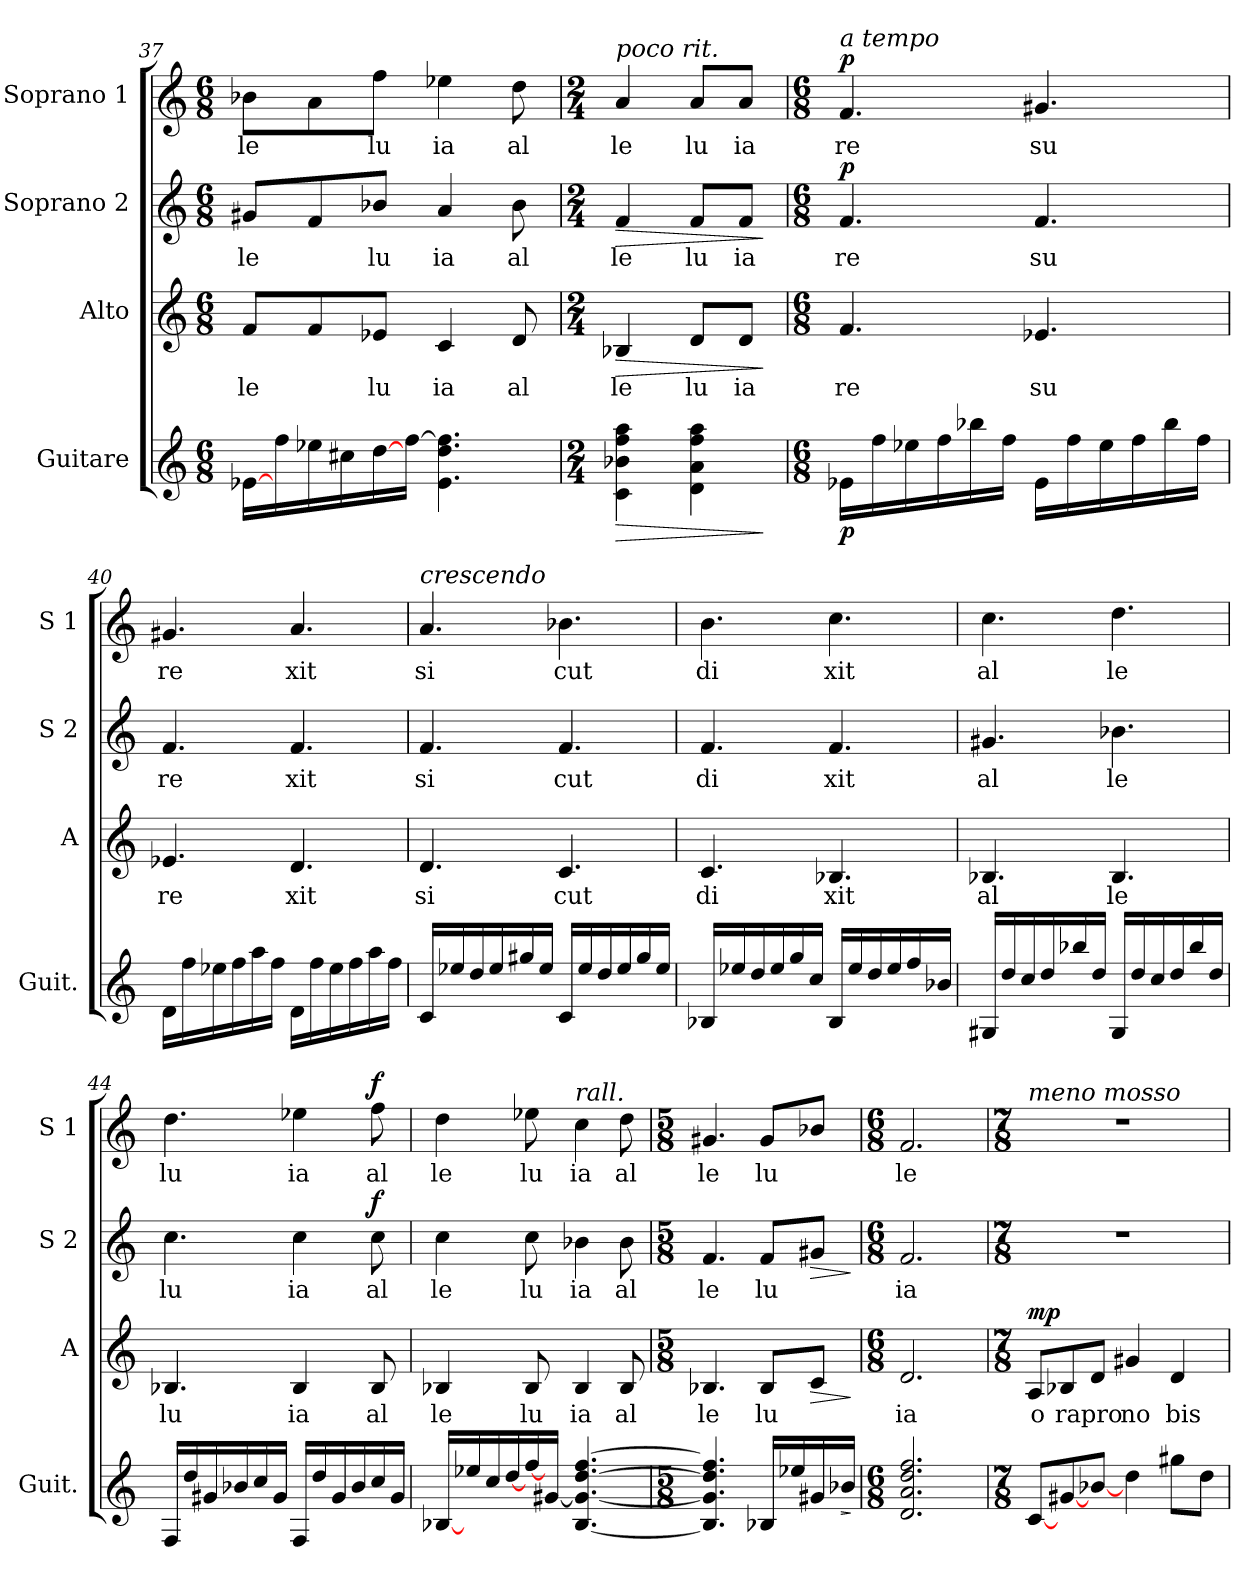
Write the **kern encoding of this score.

**kern	**dynam	**kern	**text	**dynam	**kern	**text	**dynam	**kern	**text	**dynam
*part4	*part4	*part3	*part3	*part3	*part2	*part2	*part2	*part1	*part1	*part1
*staff4	*staff4	*staff3	*staff3	*staff3	*staff2	*staff2	*staff2	*staff1	*staff1	*staff1
*I"Guitare	*	*I"Alto	*	*	*I"Soprano 2	*	*	*I"Soprano 1	*	*
*I'Guit.	*	*I'A	*	*	*I'S 2	*	*	*I'S 1	*	*
!!LO:PB:g=z
*clefG2	*	*clefG2	*	*	*clefG2	*	*	*clefG2	*	*
*ITrd7c12	*	*	*	*	*	*	*	*	*	*
*k[]	*	*k[]	*	*	*k[]	*	*	*k[]	*	*
*C:	*	*C:	*	*	*C:	*	*	*C:	*	*
*M6/8	*	*M6/8	*	*	*M6/8	*	*	*M6/8	*	*
=37	=37	=37	=37	=37	=37	=37	=37	=37	=37	=37
!	!	!	!LO:LY:b	!	!	!LO:LY:b	!	!	!LO:LY:b	!
[16E-X\LL	.	8f/L	le	.	8g#X/L	le	.	8b-X\L	le	.
16f\	.	.	.	.	.	.	.	.	.	.
16e-X\	.	8f/	.	.	8f/	.	.	8a\	.	.
16c#X\	.	.	.	.	.	.	.	.	.	.
!	!	!	!LO:LY:b	!	!	!LO:LY:b	!	!	!LO:LY:b	!
[16d\	.	8e-X/J	lu	.	8b-X/J	lu	.	8ff\J	lu	.
[16f\JJ	.	.	.	.	.	.	.	.	.	.
!	!	!	!LO:LY:b	!	!	!LO:LY:b	!	!	!LO:LY:b	!
4.E-\ 4.d\ 4.f\]	.	4c/	ia	.	4a/	ia	.	4ee-X\	ia	.
!	!	!	!LO:LY:b	!	!	!LO:LY:b	!	!	!LO:LY:b	!
.	.	8d/	al	.	8b-\	al	.	8dd\	al	.
=38	=38	=38	=38	=38	=38	=38	=38	=38	=38	=38
*M2/4	*	*M2/4	*	*	*M2/4	*	*	*M2/4	*	*
!	!	!	!	!	!	!	!	!LO:TX:a:i:t=poco rit.	!	!
!	!LO:HP:b	!	!LO:LY:b	!LO:HP:b	!	!LO:LY:b	!LO:HP:b	!	!LO:LY:b	!
4C\ 4B-X\ 4f\ 4a\	>	4B-X/	le	>	4f/	le	>	4a/	le	.
!	!	!	!LO:LY:b	!	!	!LO:LY:b	!	!	!LO:LY:b	!
4D\ 4A\ 4f\ 4a\	.	8d/L	lu	.	8f/L	lu	.	8a/L	lu	.
!	!	!	!LO:LY:b	!	!	!LO:LY:b	!	!	!LO:LY:b	!
.	.	8d/J	ia	.	8f/J	ia	.	8a/J	ia	.
.	]	.	.	]	.	.	]	.	.	.
=39	=39	=39	=39	=39	=39	=39	=39	=39	=39	=39
*M6/8	*	*M6/8	*	*	*M6/8	*	*	*M6/8	*	*
!	!	!	!	!	!	!	!	!LO:TX:a:i:t=a tempo	!	!
!	!LO:DY:b	!	!LO:LY:b	!	!	!LO:LY:b	!LO:DY:b	!	!LO:LY:b	!LO:DY:b
16E-X\LL	p	4.f/	re	.	4.f/	re	p	4.f/	re	p
16f\	.	.	.	.	.	.	.	.	.	.
16e-X\	.	.	.	.	.	.	.	.	.	.
16f\	.	.	.	.	.	.	.	.	.	.
16b-X\	.	.	.	.	.	.	.	.	.	.
16f\JJ	.	.	.	.	.	.	.	.	.	.
!	!	!	!LO:LY:b	!	!	!LO:LY:b	!	!	!LO:LY:b	!
16E-\LL	.	4.e-X/	su	.	4.f/	su	.	4.g#X/	su	.
16f\	.	.	.	.	.	.	.	.	.	.
16e-\	.	.	.	.	.	.	.	.	.	.
16f\	.	.	.	.	.	.	.	.	.	.
16b-\	.	.	.	.	.	.	.	.	.	.
16f\JJ	.	.	.	.	.	.	.	.	.	.
!!LO:LB:g=z
=40	=40	=40	=40	=40	=40	=40	=40	=40	=40	=40
!	!	!	!LO:LY:b	!	!	!LO:LY:b	!	!	!LO:LY:b	!
16D\LL	.	4.e-X/	re	.	4.f/	re	.	4.g#X/	re	.
16f\	.	.	.	.	.	.	.	.	.	.
16e-X\	.	.	.	.	.	.	.	.	.	.
16f\	.	.	.	.	.	.	.	.	.	.
16a\	.	.	.	.	.	.	.	.	.	.
16f\JJ	.	.	.	.	.	.	.	.	.	.
!	!	!	!LO:LY:b	!	!	!LO:LY:b	!	!	!LO:LY:b	!
16D\LL	.	4.d/	xit	.	4.f/	xit	.	4.a/	xit	.
16f\	.	.	.	.	.	.	.	.	.	.
16e-\	.	.	.	.	.	.	.	.	.	.
16f\	.	.	.	.	.	.	.	.	.	.
16a\	.	.	.	.	.	.	.	.	.	.
16f\JJ	.	.	.	.	.	.	.	.	.	.
=41	=41	=41	=41	=41	=41	=41	=41	=41	=41	=41
!	!	!	!	!	!	!	!	!LO:TX:a:i:t=crescendo	!	!
!	!	!	!LO:LY:b	!	!	!LO:LY:b	!	!	!LO:LY:b	!
16C/LL	.	4.d/	si	.	4.f/	si	.	4.a/	si	.
16e-X/	.	.	.	.	.	.	.	.	.	.
16d/	.	.	.	.	.	.	.	.	.	.
16e-/	.	.	.	.	.	.	.	.	.	.
16g#X/	.	.	.	.	.	.	.	.	.	.
16e-/JJ	.	.	.	.	.	.	.	.	.	.
!	!	!	!LO:LY:b	!	!	!LO:LY:b	!	!	!LO:LY:b	!
16C/LL	.	4.c/	cut	.	4.f/	cut	.	4.b-X\	cut	.
16e-/	.	.	.	.	.	.	.	.	.	.
16d/	.	.	.	.	.	.	.	.	.	.
16e-/	.	.	.	.	.	.	.	.	.	.
16g#/	.	.	.	.	.	.	.	.	.	.
16e-/JJ	.	.	.	.	.	.	.	.	.	.
=42	=42	=42	=42	=42	=42	=42	=42	=42	=42	=42
!	!	!	!LO:LY:b	!	!	!LO:LY:b	!	!	!LO:LY:b	!
16BB-X/LL	.	4.c/	di	.	4.f/	di	.	4.b\	di	.
16e-X/	.	.	.	.	.	.	.	.	.	.
16d/	.	.	.	.	.	.	.	.	.	.
16e-/	.	.	.	.	.	.	.	.	.	.
16g/	.	.	.	.	.	.	.	.	.	.
16c/JJ	.	.	.	.	.	.	.	.	.	.
!	!	!	!LO:LY:b	!	!	!LO:LY:b	!	!	!LO:LY:b	!
16BB-/LL	.	4.B-X/	xit	.	4.f/	xit	.	4.cc\	xit	.
16e-/	.	.	.	.	.	.	.	.	.	.
16d/	.	.	.	.	.	.	.	.	.	.
16e-/	.	.	.	.	.	.	.	.	.	.
16f/	.	.	.	.	.	.	.	.	.	.
16B-X/JJ	.	.	.	.	.	.	.	.	.	.
!!LO:LB:g=z
=43	=43	=43	=43	=43	=43	=43	=43	=43	=43	=43
!	!	!	!LO:LY:b	!	!	!LO:LY:b	!	!	!LO:LY:b	!
16GG#X/LL	.	4.B-X/	al	.	4.g#X/	al	.	4.cc\	al	.
16d/	.	.	.	.	.	.	.	.	.	.
16c/	.	.	.	.	.	.	.	.	.	.
16d/	.	.	.	.	.	.	.	.	.	.
16b-X/	.	.	.	.	.	.	.	.	.	.
16d/JJ	.	.	.	.	.	.	.	.	.	.
!	!	!	!LO:LY:b	!	!	!LO:LY:b	!	!	!LO:LY:b	!
16GG#/LL	.	4.B-/	le	.	4.b-X\	le	.	4.dd\	le	.
16d/	.	.	.	.	.	.	.	.	.	.
16c/	.	.	.	.	.	.	.	.	.	.
16d/	.	.	.	.	.	.	.	.	.	.
16b-/	.	.	.	.	.	.	.	.	.	.
16d/JJ	.	.	.	.	.	.	.	.	.	.
=44	=44	=44	=44	=44	=44	=44	=44	=44	=44	=44
!	!	!	!LO:LY:b	!	!	!LO:LY:b	!	!	!LO:LY:b	!
16FF/LL	.	4.B-X/	lu	.	4.cc\	lu	.	4.dd\	lu	.
16d/	.	.	.	.	.	.	.	.	.	.
16G#X/	.	.	.	.	.	.	.	.	.	.
16B-X/	.	.	.	.	.	.	.	.	.	.
16c/	.	.	.	.	.	.	.	.	.	.
16G#/JJ	.	.	.	.	.	.	.	.	.	.
!	!	!	!LO:LY:b	!	!	!LO:LY:b	!	!	!LO:LY:b	!
16FF/LL	.	4B-/	ia	.	4cc\	ia	.	4ee-X\	ia	.
16d/	.	.	.	.	.	.	.	.	.	.
16G#/	.	.	.	.	.	.	.	.	.	.
16B-/	.	.	.	.	.	.	.	.	.	.
!	!	!	!LO:LY:b	!	!	!LO:LY:b	!LO:DY:b	!	!LO:LY:b	!LO:DY:b
16c/	.	8B-/	al	.	8cc\	al	f	8ff\	al	f
16G#/JJ	.	.	.	.	.	.	.	.	.	.
=45	=45	=45	=45	=45	=45	=45	=45	=45	=45	=45
!	!	!	!LO:LY:b	!	!	!LO:LY:b	!	!	!LO:LY:b	!
[16BB-X/LL	.	4B-X/	le	.	4cc\	le	.	4dd\	le	.
16e-X/	.	.	.	.	.	.	.	.	.	.
16c/	.	.	.	.	.	.	.	.	.	.
[16d/	.	.	.	.	.	.	.	.	.	.
!	!	!	!LO:LY:b	!	!	!LO:LY:b	!	!	!LO:LY:b	!
[16f/	.	8B-/	lu	.	8cc\	lu	.	8ee-X\	lu	.
[16G#X/JJ	.	.	.	.	.	.	.	.	.	.
!	!	!	!	!	!	!	!	!LO:TX:a:i:t=rall.	!	!
!	!	!	!LO:LY:b	!	!	!LO:LY:b	!	!	!LO:LY:b	!
[4.BB-/ 4.G#/_ [4.d/ [4.f/	.	4B-/	ia	.	4b-X\	ia	.	4cc\	ia	.
!	!	!	!LO:LY:b	!	!	!LO:LY:b	!	!	!LO:LY:b	!
.	.	8B-/	al	.	8b-\	al	.	8dd\	al	.
!!LO:PB:g=z
=46	=46	=46	=46	=46	=46	=46	=46	=46	=46	=46
*M5/8	*	*M5/8	*	*	*M5/8	*	*	*M5/8	*	*
!	!	!	!LO:LY:b	!	!	!LO:LY:b	!	!	!LO:LY:b	!
4.BB-/] 4.G#/] 4.d/] 4.f/]	.	4.B-X/	le	.	4.f/	le	.	4.g#X/	le	.
!	!	!	!LO:LY:b	!	!	!LO:LY:b	!	!	!LO:LY:b	!
16BB-X/LL	.	8B-/L	lu	.	8f/L	lu	.	8g#/L	lu	.
16e-X/	.	.	.	.	.	.	.	.	.	.
!	!	!	!	!LO:HP:b	!	!	!LO:HP:b	!	!	!
16G#X/	.	8c/J	.	>	8g#X/J	.	>	8b-X/J	.	.
!	!LO:HP:b	!	!	!	!	!	!	!	!	!
16B-X/JJ	>	.	.	.	.	.	.	.	.	.
.	]	.	.	]	.	.	]	.	.	.
=47	=47	=47	=47	=47	=47	=47	=47	=47	=47	=47
*M6/8	*	*M6/8	*	*	*M6/8	*	*	*M6/8	*	*
!	!	!	!LO:LY:b	!	!	!LO:LY:b	!	!	!LO:LY:b	!
2.D/ 2.A/ 2.d/ 2.f/	.	2.d/	ia	.	2.f/	ia	.	2.f/	le	.
=48	=48	=48	=48	=48	=48	=48	=48	=48	=48	=48
*M7/8	*	*M7/8	*	*	*M7/8	*	*	*M7/8	*	*
!	!	!	!	!	!	!	!	!LO:TX:a:i:t=meno mosso	!	!
!	!	!	!LO:LY:b	!LO:DY:b	!	!	!	!	!	!
[8C/L	.	8A/L	o	mp	2..r	.	.	2..r	.	.
!	!	!	!LO:LY:b	!	!	!	!	!	!	!
[8G#X/	.	8B-X/	ra	.	.	.	.	.	.	.
!	!	!	!LO:LY:b	!	!	!	!	!	!	!
[8B-X/J	.	8d/J	pro	.	.	.	.	.	.	.
!	!	!	!LO:LY:b	!	!	!	!	!	!	!
4d\	.	4g#X/	no	.	.	.	.	.	.	.
!	!	!	!LO:LY:b	!	!	!	!	!	!	!
8g#X\L	.	4d/	bis	.	.	.	.	.	.	.
8d\J	.	.	.	.	.	.	.	.	.	.
=	=	=	=	=	=	=	=	=	=	=
*-	*-	*-	*-	*-	*-	*-	*-	*-	*-	*-
